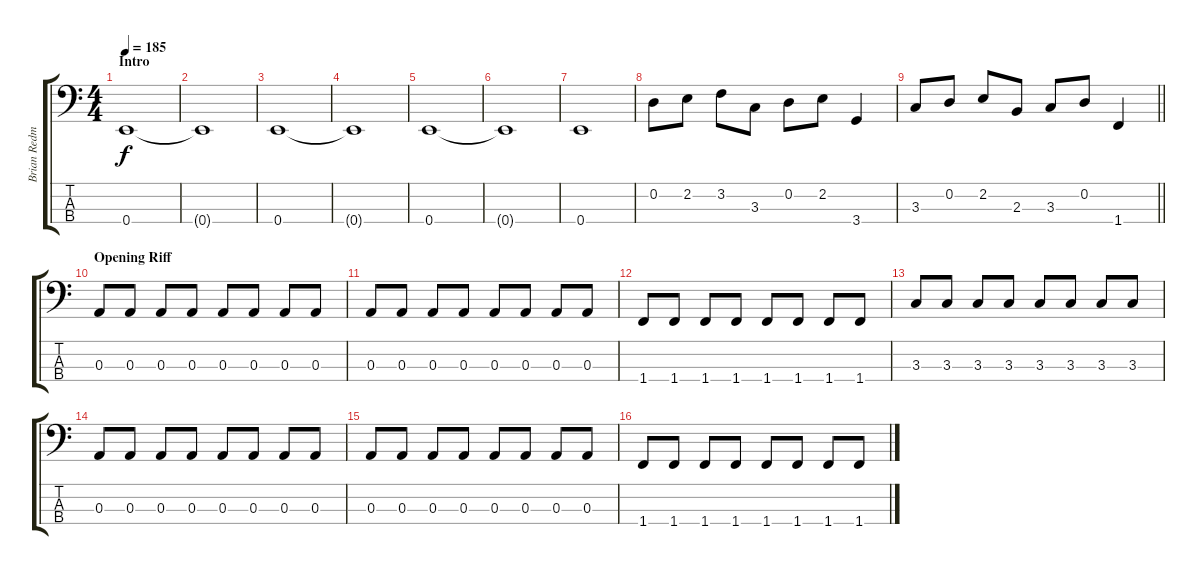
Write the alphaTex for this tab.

\track ("Brian Redman" "Brian Redm") {instrument electricbassfinger}
\staff {score tabs}
\tuning (G2 D2 A1 E1) {hide}
\ts (4 4)
\section ("" "Intro")
\tempo 185
\clef f4
\ks c
0.4.1{dy f instrument electricbassfinger} |
0.4{t}.1 |
0.4.1 |
0.4{t}.1 |
0.4.1 |
0.4{t}.1 |
0.4.1 |
0.2.8 2.2.8 3.2.8 3.3.8 0.2.8 2.2.8 3.4.4 |
\barLineRight lightlight
3.3.8 0.2.8 2.2.8 2.3.8 3.3.8 0.2.8 1.4.4 |
\section ("" "Opening Riff")
0.3.8 0.3.8 0.3.8 0.3.8 0.3.8 0.3.8 0.3.8 0.3.8 |
0.3.8 0.3.8 0.3.8 0.3.8 0.3.8 0.3.8 0.3.8 0.3.8 |
1.4.8 1.4.8 1.4.8 1.4.8 1.4.8 1.4.8 1.4.8 1.4.8 |
3.3.8 3.3.8 3.3.8 3.3.8 3.3.8 3.3.8 3.3.8 3.3.8 |
0.3.8 0.3.8 0.3.8 0.3.8 0.3.8 0.3.8 0.3.8 0.3.8 |
0.3.8 0.3.8 0.3.8 0.3.8 0.3.8 0.3.8 0.3.8 0.3.8 |
1.4.8 1.4.8 1.4.8 1.4.8 1.4.8 1.4.8 1.4.8 1.4.8
